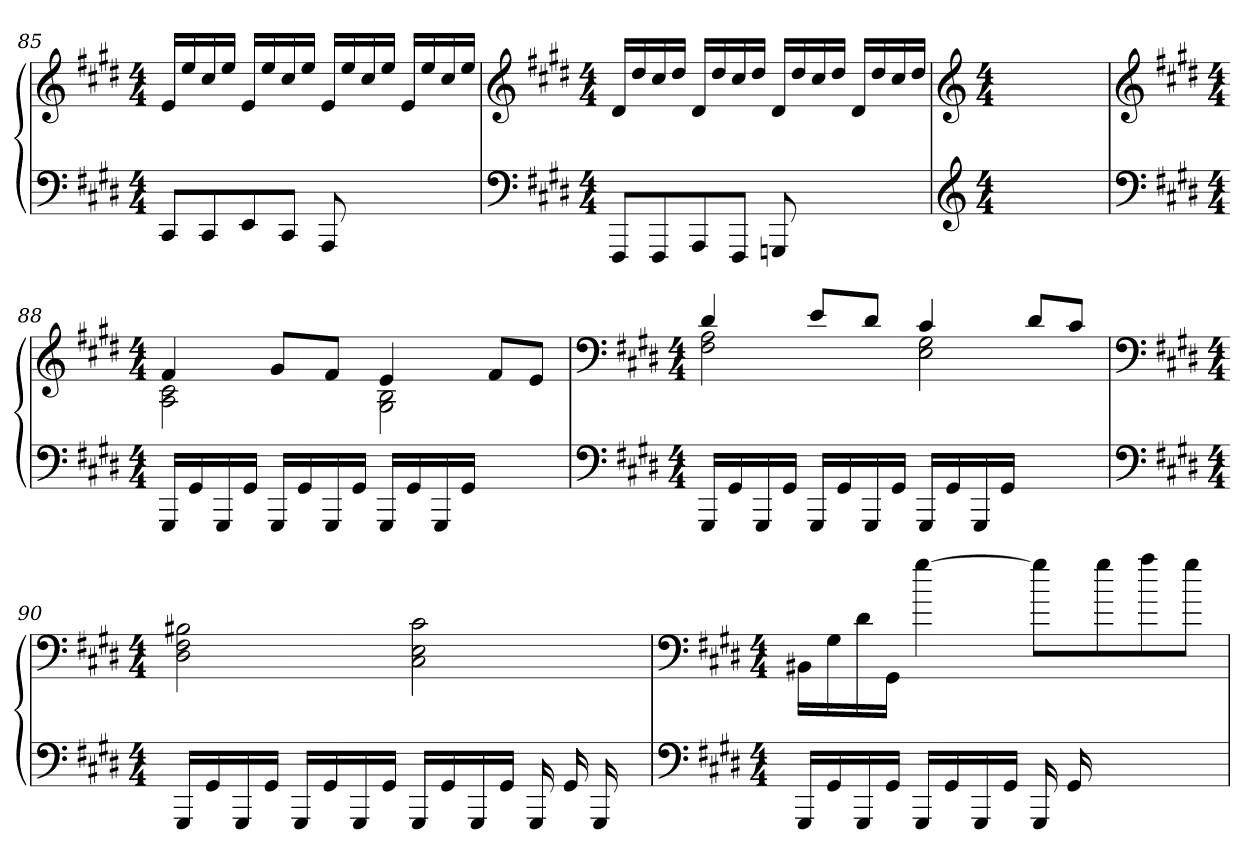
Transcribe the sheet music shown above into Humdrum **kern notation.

**kern	**kern
*part2	*part1
*staff2	*staff1
*clefF4	*clefG2
*k[f#c#g#d#]	*k[f#c#g#d#]
*M4/4	*M4/4
=85	=85
8CC#/L	16e/LL
.	16ee/
8CC#/	16cc#/
.	16ee/JJ
8EE/	16e/LL
.	16ee/
8CC#/J	16cc#/
.	16ee/JJ
8AAA	16e/LL
.	16ee/
4.ryy	16cc#/
.	16ee/JJ
.	16e/LL
.	16ee/
.	16cc#/
.	16ee/JJ
=86	=86
*clefF4	*clefG2
*k[f#c#g#d#]	*k[f#c#g#d#]
*M4/4	*M4/4
8FFF#/L	16d#/LL
.	16dd#/
8FFF#/	16cc#/
.	16dd#/JJ
8AAA/	16d#/LL
.	16dd#/
8FFF#/J	16cc#/
.	16dd#/JJ
8GGGn	16d#/LL
.	16dd#/
4.ryy	16cc#/
.	16dd#/JJ
.	16d#/LL
.	16dd#/
.	16cc#/
.	16dd#/JJ
=87	=87
*clefG2	*clefG2
*M4/4	*M4/4
1ryy	1ryy
=88	=88
*clefF4	*clefG2
*k[f#c#g#d#]	*k[f#c#g#d#]
*M4/4	*M4/4
*	*^
16GGG#/LL	4f#/	2c#\ 2A
16GG#/	.	.
16GGG#/	.	.
16GG#/JJ	.	.
16GGG#/LL	8g#/L	.
16GG#/	.	.
16GGG#/	8f#/J	.
16GG#/JJ	.	.
16GGG#/LL	4e/	2B\ 2G#
16GG#/	.	.
16GGG#/	.	.
16GG#/JJ	.	.
4ryy	8f#/L	.
.	8e/J	.
=89	=89	=89
*clefF4	*clefF4	*
*k[f#c#g#d#]	*k[f#c#g#d#]	*
*M4/4	*M4/4	*
16GGG#/LL	2A\ 2F#	4d#/
16GG#/	.	.
16GGG#/	.	.
16GG#/JJ	.	.
16GGG#/LL	.	8e/L
16GG#/	.	.
16GGG#/	.	8d#/J
16GG#/JJ	.	.
16GGG#/LL	2G#\ 2E	4c#/
16GG#/	.	.
16GGG#/	.	.
16GG#/JJ	.	.
4ryy	.	8d#/L
.	.	8c#/J
*	*v	*v
=90	=90
*clefF4	*clefF4
*k[f#c#g#d#]	*k[f#c#g#d#]
*M4/4	*M4/4
16GGG#/LL	2B#X\ 2F# 2D#
16GG#/	.
16GGG#/	.
16GG#/JJ	.
16GGG#/LL	.
16GG#/	.
16GGG#/	.
16GG#/JJ	.
16GGG#/LL	2c#\ 2E 2C#
16GG#/	.
16GGG#/	.
16GG#/JJ	.
16GGG#/LL	.
16GG#/	.
16GGG#/	.
16ryy	.
=91	=91
*clefF4	*clefF4
*k[f#c#g#d#]	*k[f#c#g#d#]
*M4/4	*M4/4
16GGG#/LL	16BB#X\LL
16GG#/	16G#\
16GGG#/	16d#\
16GG#/JJ	16GG#\JJ
16GGG#/LL	[4gg#\
16GG#/	.
16GGG#/	.
16GG#/JJ	.
16GGG#/LL	8gg#\L]
16GG#/	.
4.ryy	8gg#\
.	8aa\
.	8gg#\J
=	=
*-	*-
